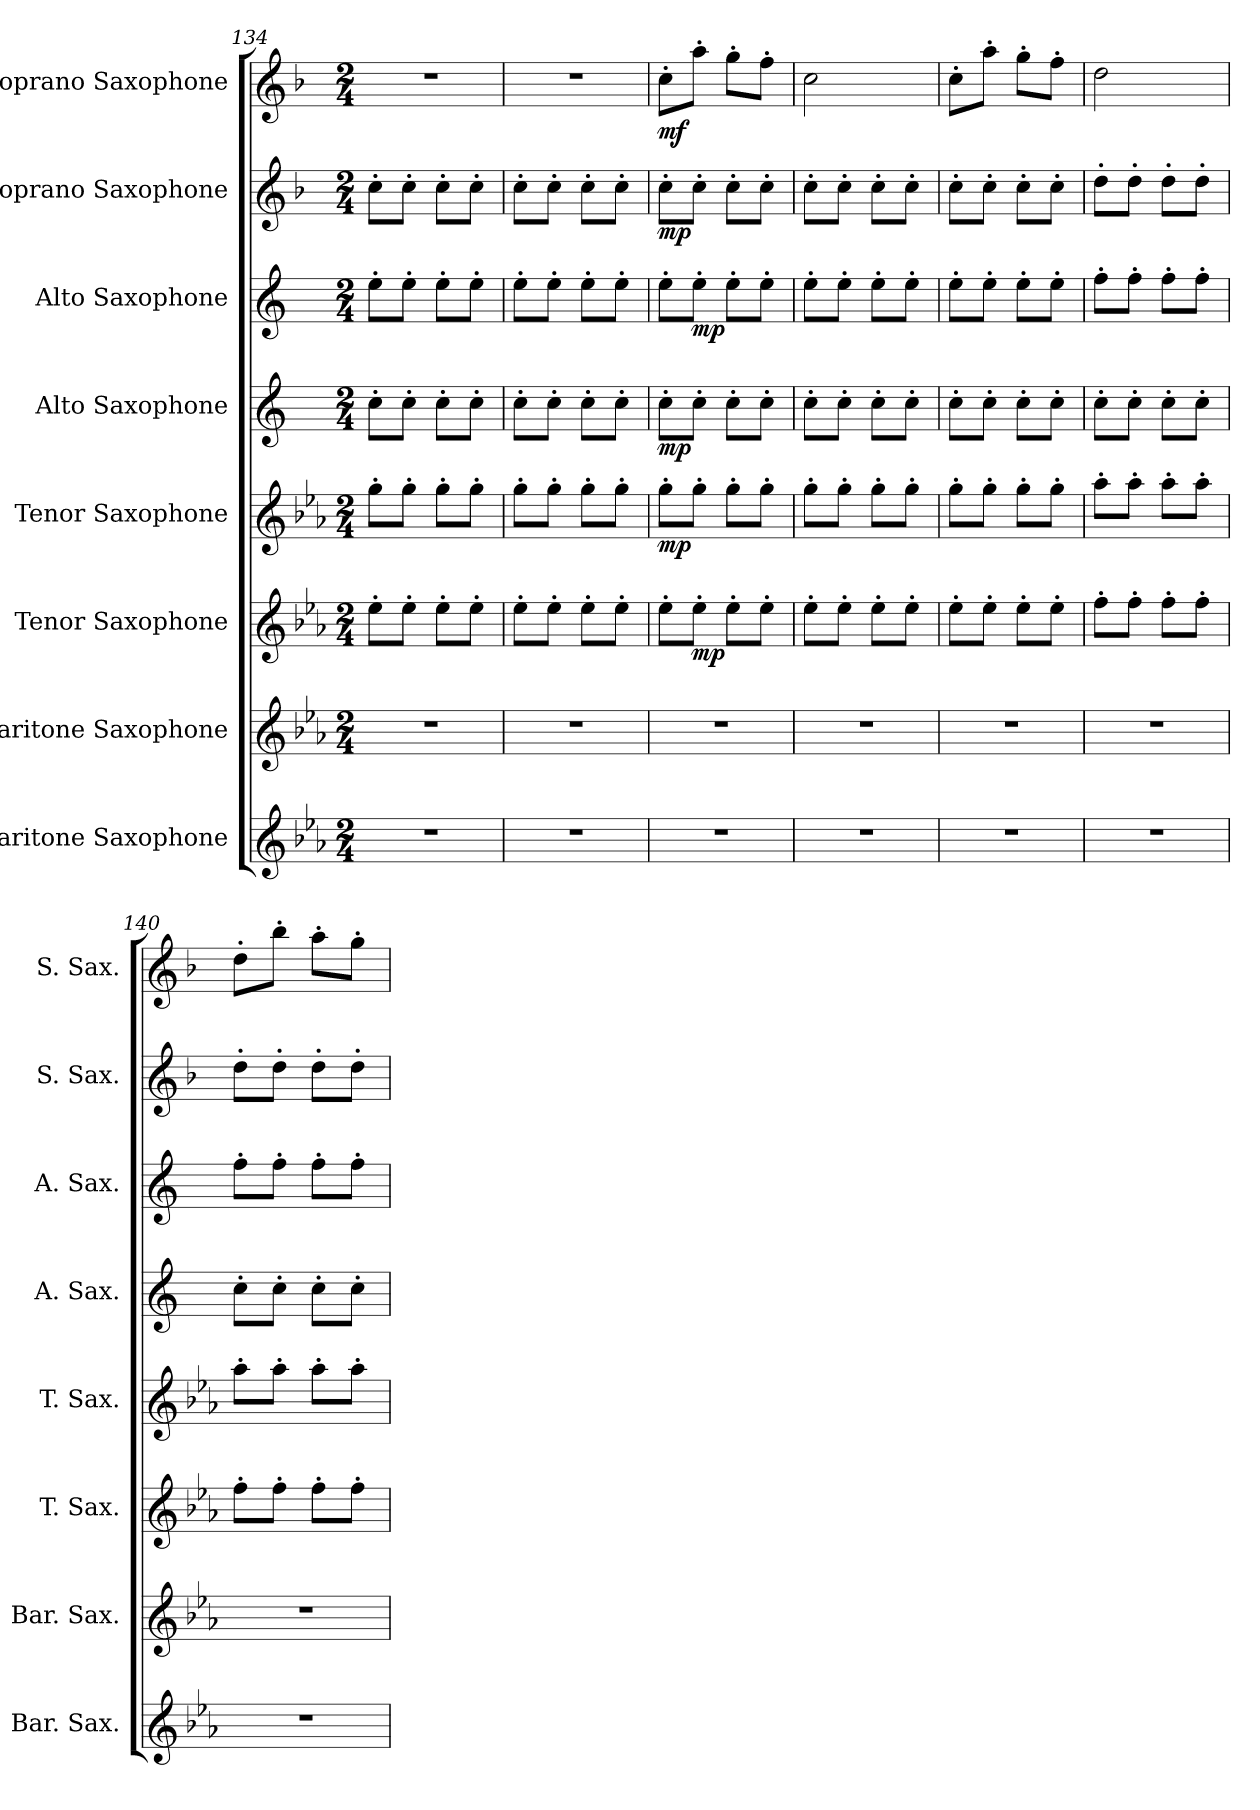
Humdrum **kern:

**kern	**kern	**kern	**dynam	**kern	**dynam	**kern	**dynam	**kern	**dynam	**kern	**dynam	**kern	**dynam
*part8	*part7	*part6	*part6	*part5	*part5	*part4	*part4	*part3	*part3	*part2	*part2	*part1	*part1
*staff8	*staff7	*staff6	*staff6	*staff5	*staff5	*staff4	*staff4	*staff3	*staff3	*staff2	*staff2	*staff1	*staff1
*I"Baritone Saxophone	*I"Baritone Saxophone	*I"Tenor Saxophone	*	*I"Tenor Saxophone	*	*I"Alto Saxophone	*	*I"Alto Saxophone	*	*I"Soprano Saxophone	*	*I"Soprano Saxophone	*
*I'Bar. Sax.	*I'Bar. Sax.	*I'T. Sax.	*	*I'T. Sax.	*	*I'A. Sax.	*	*I'A. Sax.	*	*I'S. Sax.	*	*I'S. Sax.	*
*clefG2	*clefG2	*clefG2	*	*clefG2	*	*clefG2	*	*clefG2	*	*clefG2	*	*clefG2	*
*ITrd12c21	*ITrd12c21	*ITrd8c14	*	*ITrd8c14	*	*ITrd5c9	*	*ITrd5c9	*	*ITrd1c2	*	*ITrd1c2	*
*k[b-e-a-]	*k[b-e-a-]	*k[b-e-a-]	*	*k[b-e-a-]	*	*k[b-e-a-]	*	*k[b-e-a-]	*	*k[b-e-a-]	*	*k[b-e-a-]	*
*M2/4	*M2/4	*M2/4	*	*M2/4	*	*M2/4	*	*M2/4	*	*M2/4	*	*M2/4	*
=134	=134	=134	=134	=134	=134	=134	=134	=134	=134	=134	=134	=134	=134
2r	2r	8e-'\L	.	8g'\L	.	8e-'\L	.	8g'\L	.	8b-'\L	.	2r	.
.	.	8e-'\J	.	8g'\J	.	8e-'\J	.	8g'\J	.	8b-'\J	.	.	.
.	.	8e-'\L	.	8g'\L	.	8e-'\L	.	8g'\L	.	8b-'\L	.	.	.
.	.	8e-'\J	.	8g'\J	.	8e-'\J	.	8g'\J	.	8b-'\J	.	.	.
=135	=135	=135	=135	=135	=135	=135	=135	=135	=135	=135	=135	=135	=135
2r	2r	8e-'\L	.	8g'\L	.	8e-'\L	.	8g'\L	.	8b-'\L	.	2r	.
.	.	8e-'\J	.	8g'\J	.	8e-'\J	.	8g'\J	.	8b-'\J	.	.	.
.	.	8e-'\L	.	8g'\L	.	8e-'\L	.	8g'\L	.	8b-'\L	.	.	.
.	.	8e-'\J	.	8g'\J	.	8e-'\J	.	8g'\J	.	8b-'\J	.	.	.
!!LO:PB:g=z
=136	=136	=136	=136	=136	=136	=136	=136	=136	=136	=136	=136	=136	=136
!	!	!	!	!	!LO:DY:b	!	!LO:DY:b	!	!	!	!LO:DY:b	!	!LO:DY:b
2r	2r	8e-'\L	.	8g'\L	mp	8e-'\L	mp	8g'\L	.	8b-'\L	mp	8b-'\L	mf
!	!	!	!LO:DY:b	!	!	!	!	!	!LO:DY:b	!	!	!	!
.	.	8e-'\J	mp	8g'\J	.	8e-'\J	.	8g'\J	mp	8b-'\J	.	8gg'\J	.
.	.	8e-'\L	.	8g'\L	.	8e-'\L	.	8g'\L	.	8b-'\L	.	8ff'\L	.
.	.	8e-'\J	.	8g'\J	.	8e-'\J	.	8g'\J	.	8b-'\J	.	8ee-'\J	.
=137	=137	=137	=137	=137	=137	=137	=137	=137	=137	=137	=137	=137	=137
2r	2r	8e-'\L	.	8g'\L	.	8e-'\L	.	8g'\L	.	8b-'\L	.	2b-\	.
.	.	8e-'\J	.	8g'\J	.	8e-'\J	.	8g'\J	.	8b-'\J	.	.	.
.	.	8e-'\L	.	8g'\L	.	8e-'\L	.	8g'\L	.	8b-'\L	.	.	.
.	.	8e-'\J	.	8g'\J	.	8e-'\J	.	8g'\J	.	8b-'\J	.	.	.
=138	=138	=138	=138	=138	=138	=138	=138	=138	=138	=138	=138	=138	=138
2r	2r	8e-'\L	.	8g'\L	.	8e-'\L	.	8g'\L	.	8b-'\L	.	8b-'\L	.
.	.	8e-'\J	.	8g'\J	.	8e-'\J	.	8g'\J	.	8b-'\J	.	8gg'\J	.
.	.	8e-'\L	.	8g'\L	.	8e-'\L	.	8g'\L	.	8b-'\L	.	8ff'\L	.
.	.	8e-'\J	.	8g'\J	.	8e-'\J	.	8g'\J	.	8b-'\J	.	8ee-'\J	.
=139	=139	=139	=139	=139	=139	=139	=139	=139	=139	=139	=139	=139	=139
2r	2r	8f'\L	.	8a-'\L	.	8e-'\L	.	8a-'\L	.	8cc'\L	.	2cc\	.
.	.	8f'\J	.	8a-'\J	.	8e-'\J	.	8a-'\J	.	8cc'\J	.	.	.
.	.	8f'\L	.	8a-'\L	.	8e-'\L	.	8a-'\L	.	8cc'\L	.	.	.
.	.	8f'\J	.	8a-'\J	.	8e-'\J	.	8a-'\J	.	8cc'\J	.	.	.
=140	=140	=140	=140	=140	=140	=140	=140	=140	=140	=140	=140	=140	=140
2r	2r	8f'\L	.	8a-'\L	.	8e-'\L	.	8a-'\L	.	8cc'\L	.	8cc'\L	.
.	.	8f'\J	.	8a-'\J	.	8e-'\J	.	8a-'\J	.	8cc'\J	.	8aa-'\J	.
.	.	8f'\L	.	8a-'\L	.	8e-'\L	.	8a-'\L	.	8cc'\L	.	8gg'\L	.
.	.	8f'\J	.	8a-'\J	.	8e-'\J	.	8a-'\J	.	8cc'\J	.	8ff'\J	.
=	=	=	=	=	=	=	=	=	=	=	=	=	=
*-	*-	*-	*-	*-	*-	*-	*-	*-	*-	*-	*-	*-	*-
